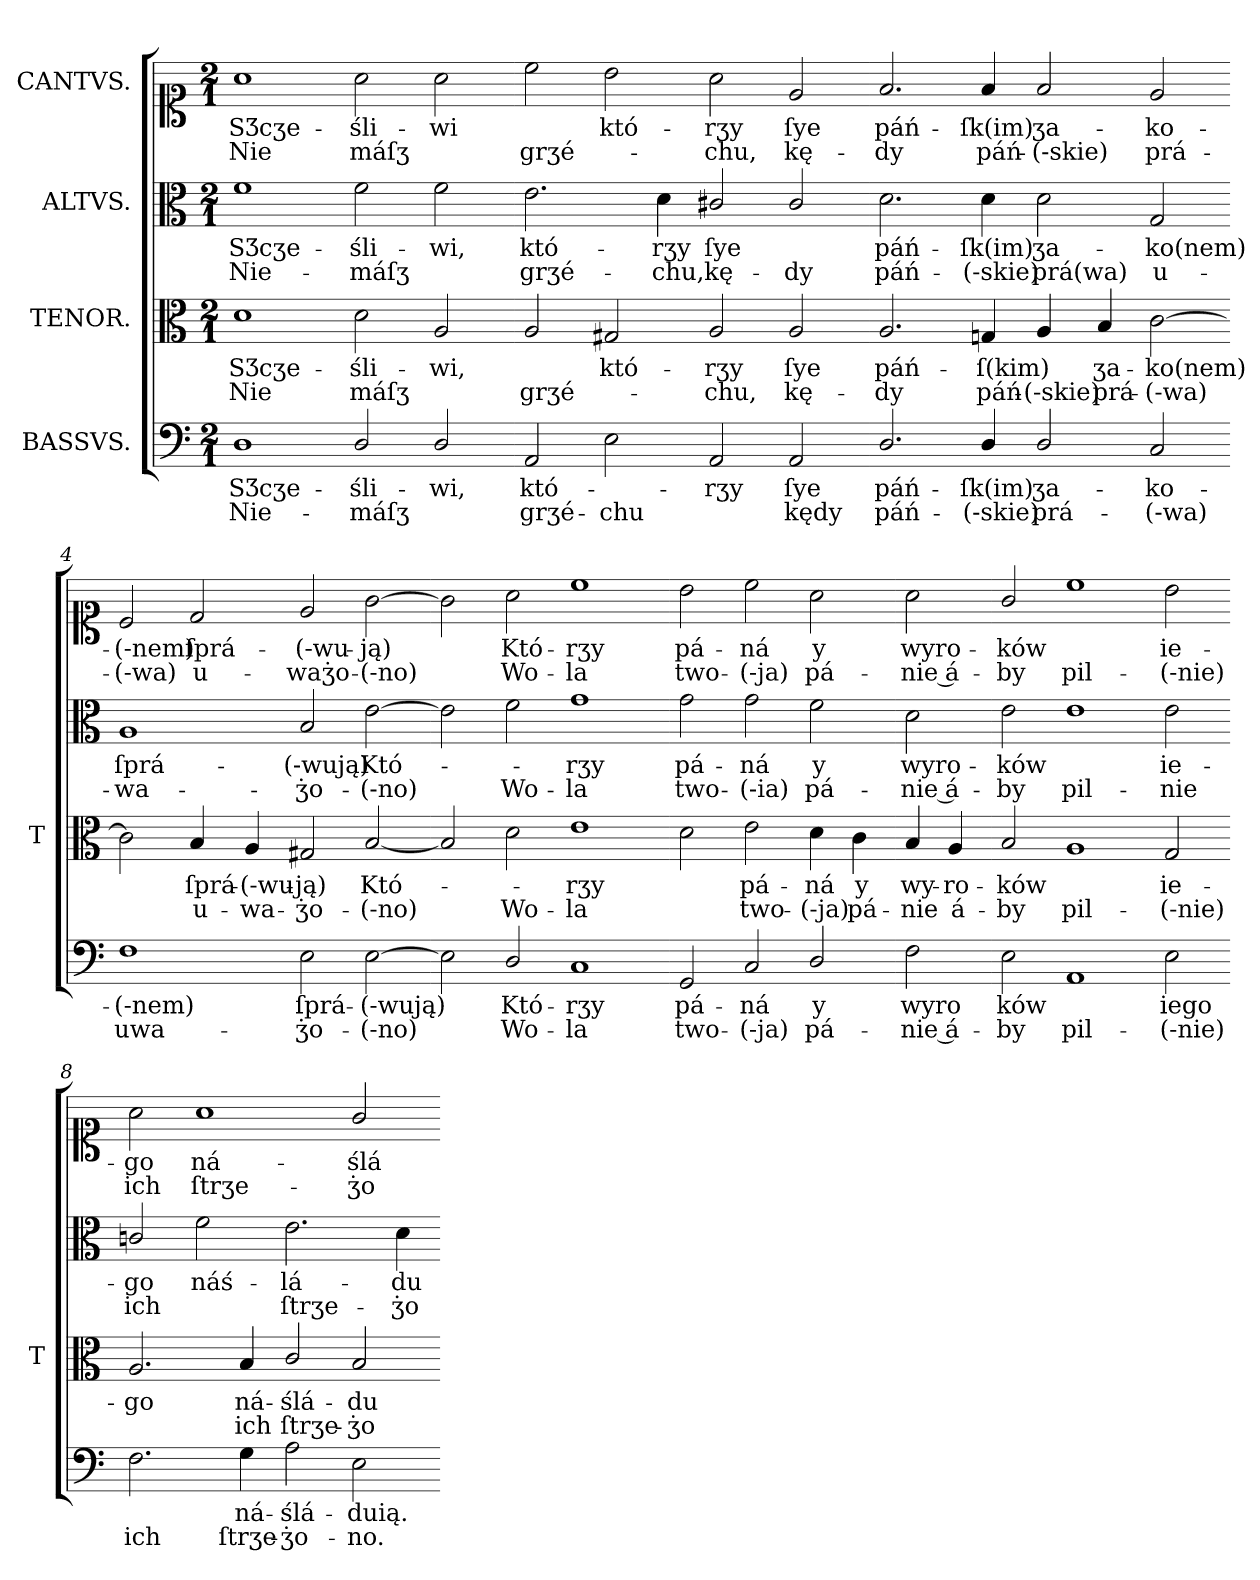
**kern	**text	**text	**kern	**text	**text	**kern	**text	**text	**kern	**text	**text
*part4	*part4	*part4	*part3	*part3	*part3	*part2	*part2	*part2	*part1	*part1	*part1
*staff4	*staff4	*staff4	*staff3	*staff3	*staff3	*staff2	*staff2	*staff2	*staff1	*staff1	*staff1
*I"BASSVS.	*	*	*I"TENOR.	*	*	*I"ALTVS.	*	*	*I"CANTVS.	*	*
*	*	*	*I'T	*	*	*	*	*	*	*	*
*clefF4	*	*	*clefC3	*	*	*clefC3	*	*	*clefC1	*	*
*k[]	*	*	*k[]	*	*	*k[]	*	*	*k[]	*	*
*M2/1	*	*	*M2/1	*	*	*M2/1	*	*	*M2/1	*	*
*MM300	*	*	*MM300	*	*	*MM300	*	*	*MM300	*	*
=1	=1	=1	=1	=1	=1	=1	=1	=1	=1	=1	=1
1D\	SƷcʒe-	Nie-	1d\	SƷcʒe-	Nie	1f\	SƷcʒe-	Nie-	1a\	SƷcʒe-	Nie
2D/	-śli-	máſʒ	2d\	-śli-	máſʒ	2f\	-śli-	-máſʒ	2a\	-śli-	máſʒ
2D/	-wi,	.	2A/	-wi,	.	2f\	-wi,	.	2a\	-wi	.
=2-	=2-	=2-	=2-	=2-	=2-	=2-	=2-	=2-	=2-	=2-	=2-
2AA/	któ-	grʒé-	2A/	.	grʒé-	2.e\	któ-	grʒé-	2cc\	.	grʒé-
2E\	.	-chu	2G#X/	któ-	.	.	.	.	2b\	któ-	.
.	.	.	.	.	.	4d\	-rʒy	-chu,	.	.	.
2AA/	-rʒy	.	2A/	-rʒy	-chu,	2c#X/	ſye	kę-	2a\	-rʒy	-chu,
2AA/	ſye	kędy	2A/	ſye	kę-	2c#/	.	-dy	2e/	ſye	kę-
=3-	=3-	=3-	=3-	=3-	=3-	=3-	=3-	=3-	=3-	=3-	=3-
2.D/	páń-	páń-	2.A/	páń-	-dy	2.d\	páń-	páń-	2.f/	páń-	-dy
4D/	-ſk(im)	(-skie)	4Gn/	-ſ(kim)	páń-	4d\	-ſk(im)	(-skie)	4f/	-ſk(im)	páń-
2D/	ʒa-	prá-	4A/	.	(-skie)	2d\	ʒa-	prá(wa)	2f/	ʒa-	(-skie)
.	.	.	4B/	ʒa-	prá-	.	.	.	.	.	.
2C/	-ko-	(-wa)	[2c\	-ko(nem)	(-wa)	2G/	-ko(nem)	u-	2e/	-ko-	prá-
=4-	=4-	=4-	=4-	=4-	=4-	=4-	=4-	=4-	=4-	=4-	=4-
1F\	(-nem)	uwa-	2c\]	.	.	1A/	ſprá-	-wa-	2c/	(-nem)	(-wa)
.	.	.	4B/	ſprá-	u-	.	.	.	2d/	ſprá-	u-
.	.	.	4A/	(-wu-	-wa-	.	.	.	.	.	.
2E\	ſprá-	-ʒ̇o-	2G#X/	-ją)	-ʒ̇o-	2B/	(-wują)	-ʒ̇o-	2e/	(-wu-	-waʒ̇o-
[2E\	(-wują)	(-no)	[2B/	Któ-	(-no)	[2e\	Któ-	(-no)	[2g\	-ją)	(-no)
=5-	=5-	=5-	=5-	=5-	=5-	=5-	=5-	=5-	=5-	=5-	=5-
2E\]	.	.	2B/]	.	.	2e\]	.	.	2g\]	.	.
2D/	Któ-	Wo-	2d\	.	Wo-	2f\	.	Wo-	2a\	Któ-	Wo-
1C/	-rʒy	-la	1e\	-rʒy	-la	1g\	-rʒy	-la	1cc\	-rʒy	-la
=6-	=6-	=6-	=6-	=6-	=6-	=6-	=6-	=6-	=6-	=6-	=6-
2GG/	pá-	two-	2d\	.	.	2g\	pá-	two-	2b\	pá-	two-
2C/	-ná	(-ja)	2e\	pá-	two-	2g\	-ná	(-ia)	2cc\	-ná	(-ja)
2D/	y	pá-	4d\	-ná	(-ja)	2f\	y	pá-	2a\	y	pá-
.	.	.	4c\	y	pá-	.	.	.	.	.	.
=-	=-	=-	=-	=-	=-	=-	=-	=-	=-	=-	=-
2F\	wyro	-nie á-	4B/	wy-	-nie	2d\	wyro-	-nie á-	2a\	wyro-	-nie á-
.	.	.	4A/	-ro-	á-	.	.	.	.	.	.
=7-	=7-	=7-	=7-	=7-	=7-	=7-	=7-	=7-	=7-	=7-	=7-
2E\	ków	-by	2B/	-ków	-by	2e\	-ków	-by	2g/	-ków	-by
1AA/	.	pil-	1A/	.	pil-	1e\	.	pil-	1cc\	.	pil-
2E\	iego	(-nie)	2G#/	ie-	(-nie)	2e\	ie-	-nie	2b\	ie-	(-nie)
=8-	=8-	=8-	=8-	=8-	=8-	=8-	=8-	=8-	=8-	=8-	=8-
2.F\	.	ich	2.A/	-go	.	2cn/	-go	ich	2a\	-go	ich
.	.	.	.	.	.	2f\	náś-	.	1a\	ná-	ſtrʒe-
4G\	ná-	ſtrʒe-	4B/	ná-	ich	.	.	.	.	.	.
2A\	-ślá-	-ʒ̇o-	2c/	-ślá-	ſtrʒe-	2.e\	-lá-	ſtrʒe-	.	.	.
2E\	-duią.	-no.	2B/	-du-	-ʒ̇o-	.	.	.	2g/	-ślá-	-ʒ̇o-
.	.	.	.	.	.	4d\	-du-	-ʒ̇o-	.	.	.
=-	=-	=-	=-	=-	=-	=-	=-	=-	=-	=-	=-
*-	*-	*-	*-	*-	*-	*-	*-	*-	*-	*-	*-
